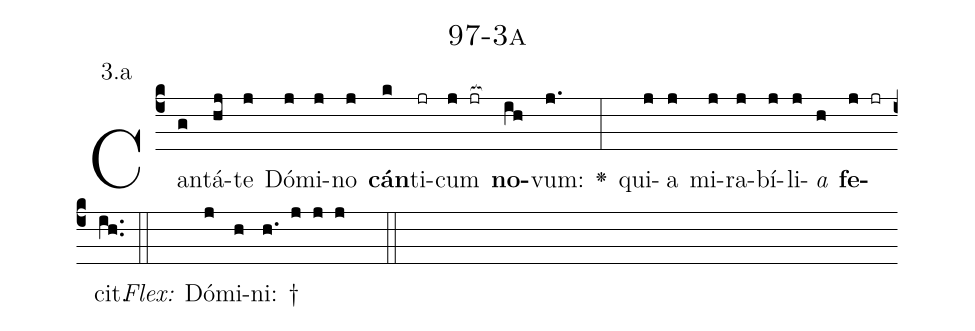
name: 97-3a;
annotation: 3.a;
%%
(c4)Can(g)tá(hj)te(j) Dó(j)mi(j)no(j) <b>cán</b>(k)ti(jr)cum(j jr[ocb:1{]) <b>no</b>(ih[ocb:0}])vum:(j.) <v>\greheightstar</v>(:) qui(j)a(j) mi(j)ra(j)bí(j)li(j)<i>a</i>(h) <b>fe</b>(j jr)cit.(ih..) (::)
<i>Flex:</i>()  Dó(j)mi(h)ni: †(h. j j j  ::)

%E(j) u(j) o(j) u(h) a(j) e.(ih..) (::)
